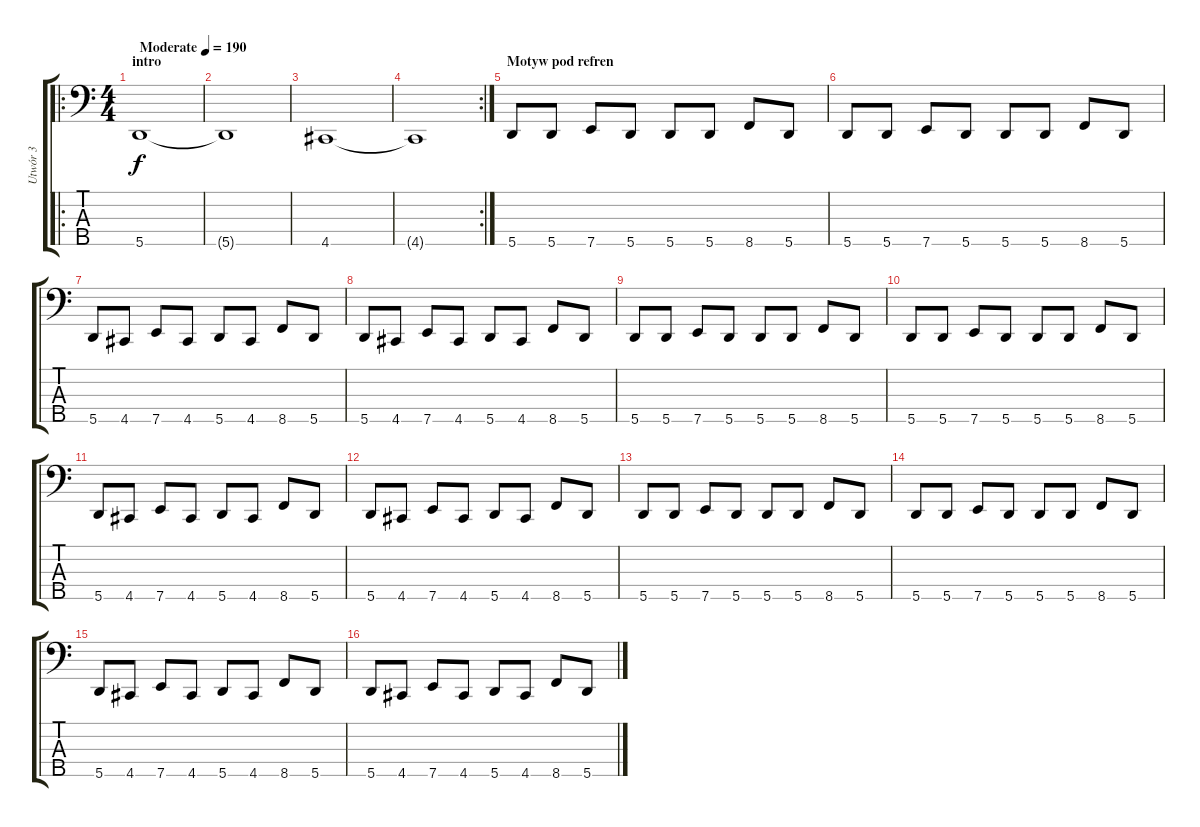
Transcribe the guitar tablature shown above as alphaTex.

\track ("Utwór 3" "Utwór 3") {instrument electricbasspick}
\staff {score tabs}
\tuning (F2 C2 G1 D1 A0) {hide}
\ro
\ts (4 4)
\section ("" "intro")
\tempo (190 "Moderate")
\clef f4
\ks c
5.5.1{dy f instrument electricbasspick} |
5.5{t}.1 |
4.5.1 |
\rc 2
4.5{t}.1 |
\section ("" "Motyw pod refren")
5.5.8 5.5.8 7.5.8 5.5.8 5.5.8 5.5.8 8.5.8 5.5.8 |
5.5.8 5.5.8 7.5.8 5.5.8 5.5.8 5.5.8 8.5.8 5.5.8 |
5.5.8 4.5.8 7.5.8 4.5.8 5.5.8 4.5.8 8.5.8 5.5.8 |
5.5.8 4.5.8 7.5.8 4.5.8 5.5.8 4.5.8 8.5.8 5.5.8 |
5.5.8 5.5.8 7.5.8 5.5.8 5.5.8 5.5.8 8.5.8 5.5.8 |
5.5.8 5.5.8 7.5.8 5.5.8 5.5.8 5.5.8 8.5.8 5.5.8 |
5.5.8 4.5.8 7.5.8 4.5.8 5.5.8 4.5.8 8.5.8 5.5.8 |
5.5.8 4.5.8 7.5.8 4.5.8 5.5.8 4.5.8 8.5.8 5.5.8 |
5.5.8 5.5.8 7.5.8 5.5.8 5.5.8 5.5.8 8.5.8 5.5.8 |
5.5.8 5.5.8 7.5.8 5.5.8 5.5.8 5.5.8 8.5.8 5.5.8 |
5.5.8 4.5.8 7.5.8 4.5.8 5.5.8 4.5.8 8.5.8 5.5.8 |
5.5.8 4.5.8 7.5.8 4.5.8 5.5.8 4.5.8 8.5.8 5.5.8
